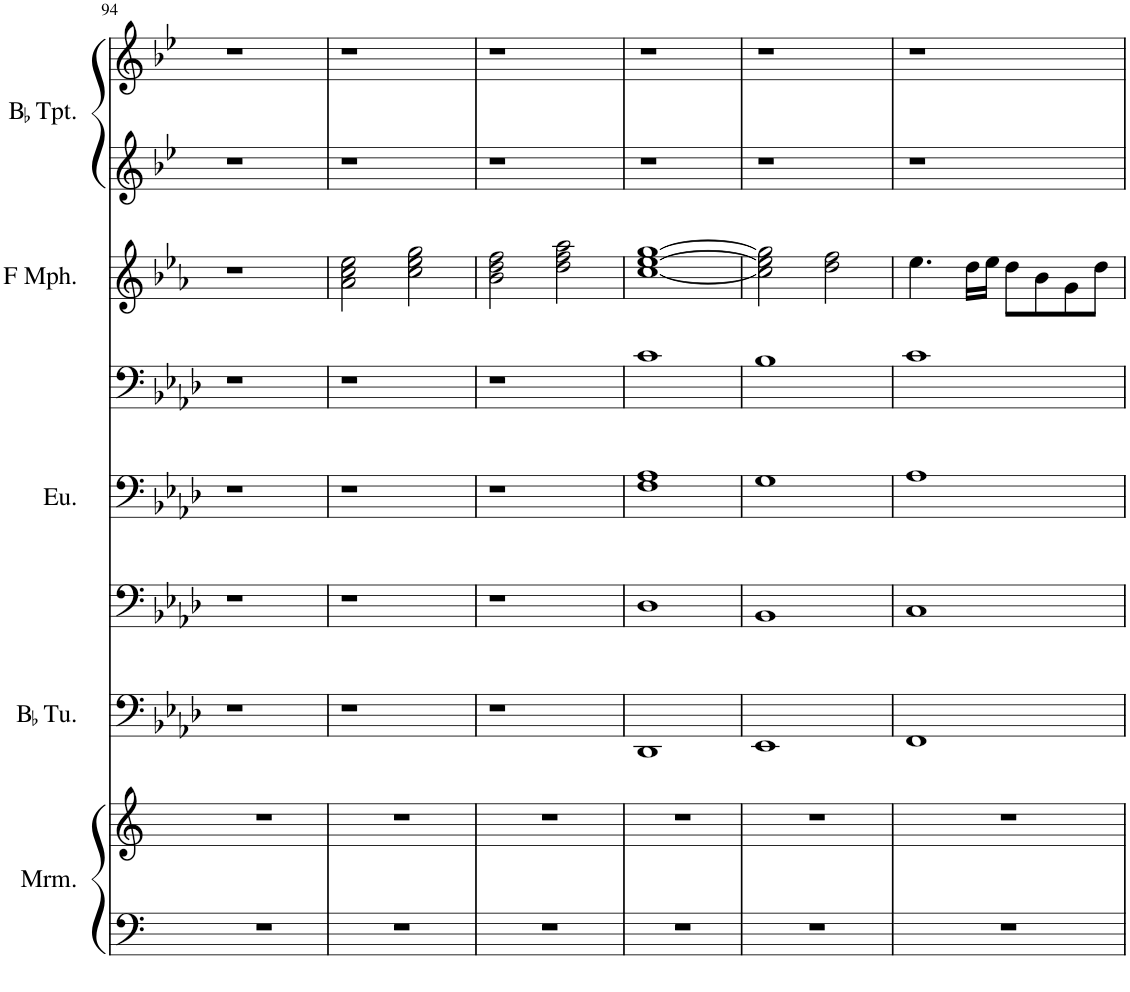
**kern	**kern	**kern	**kern	**kern	**kern	**kern	**kern	**kern
*part5	*part5	*part4	*part3	*part3	*part3	*part2	*part1	*part1
*staff9	*staff8	*staff7	*staff6	*staff5	*staff4	*staff3	*staff2	*staff1
*I"Marimba	*	*I"BaccidentalFlat Tuba	*I"Euphonium	*	*	*I"F Mellophone	*I"BaccidentalFlat Trumpet	*
*I'Mrm.	*	*I'BaccidentalFlat Tu.	*I'Eu.	*	*	*I'F Mph.	*I'BaccidentalFlat Tpt.	*
!!LO:PB:g=z
*clefF4	*clefG2	*clefF4	*clefF4	*clefF4	*clefF4	*clefG2	*clefG2	*clefG2
*	*	*Trd4c7	*Trd4c7	*Trd4c7	*Trd4c7	*Trd4c7	*Trd1c2	*Trd1c2
*k[]	*k[]	*k[b-e-a-d-]	*k[b-e-a-d-]	*k[b-e-a-d-]	*k[b-e-a-d-]	*k[b-e-a-]	*k[b-e-]	*k[b-e-]
*M4/4	*M4/4	*M4/4	*M4/4	*M4/4	*M4/4	*M4/4	*M4/4	*M4/4
=94	=94	=94	=94	=94	=94	=94	=94	=94
1r	1r	1r	1r	1r	1r	1r	1r	1r
=95	=95	=95	=95	=95	=95	=95	=95	=95
1r	1r	1r	1r	1r	1r	2a-\ 2cc\ 2ee-\	1r	1r
.	.	.	.	.	.	2cc\ 2ee-\ 2gg\	.	.
=96	=96	=96	=96	=96	=96	=96	=96	=96
1r	1r	1r	1r	1r	1r	2b-\ 2dd\ 2ff\	1r	1r
.	.	.	.	.	.	2dd\ 2ff\ 2aa-\	.	.
=97	=97	=97	=97	=97	=97	=97	=97	=97
1r	1r	1DD-	1D-	1F 1A-	1c	[1cc [1ee- [1gg	1r	1r
=98	=98	=98	=98	=98	=98	=98	=98	=98
1r	1r	1EE-	1BB-	1G	1B-	2cc\] 2ee-\] 2gg\]	1r	1r
.	.	.	.	.	.	2dd\ 2ff\	.	.
=99	=99	=99	=99	=99	=99	=99	=99	=99
1r	1r	1FF	1C	1A-	1c	4.ee-\	1r	1r
.	.	.	.	.	.	16dd\LL	.	.
.	.	.	.	.	.	16ee-\JJ	.	.
.	.	.	.	.	.	8dd\L	.	.
.	.	.	.	.	.	8b-\	.	.
.	.	.	.	.	.	8g\	.	.
.	.	.	.	.	.	8dd\J	.	.
=	=	=	=	=	=	=	=	=
*-	*-	*-	*-	*-	*-	*-	*-	*-
